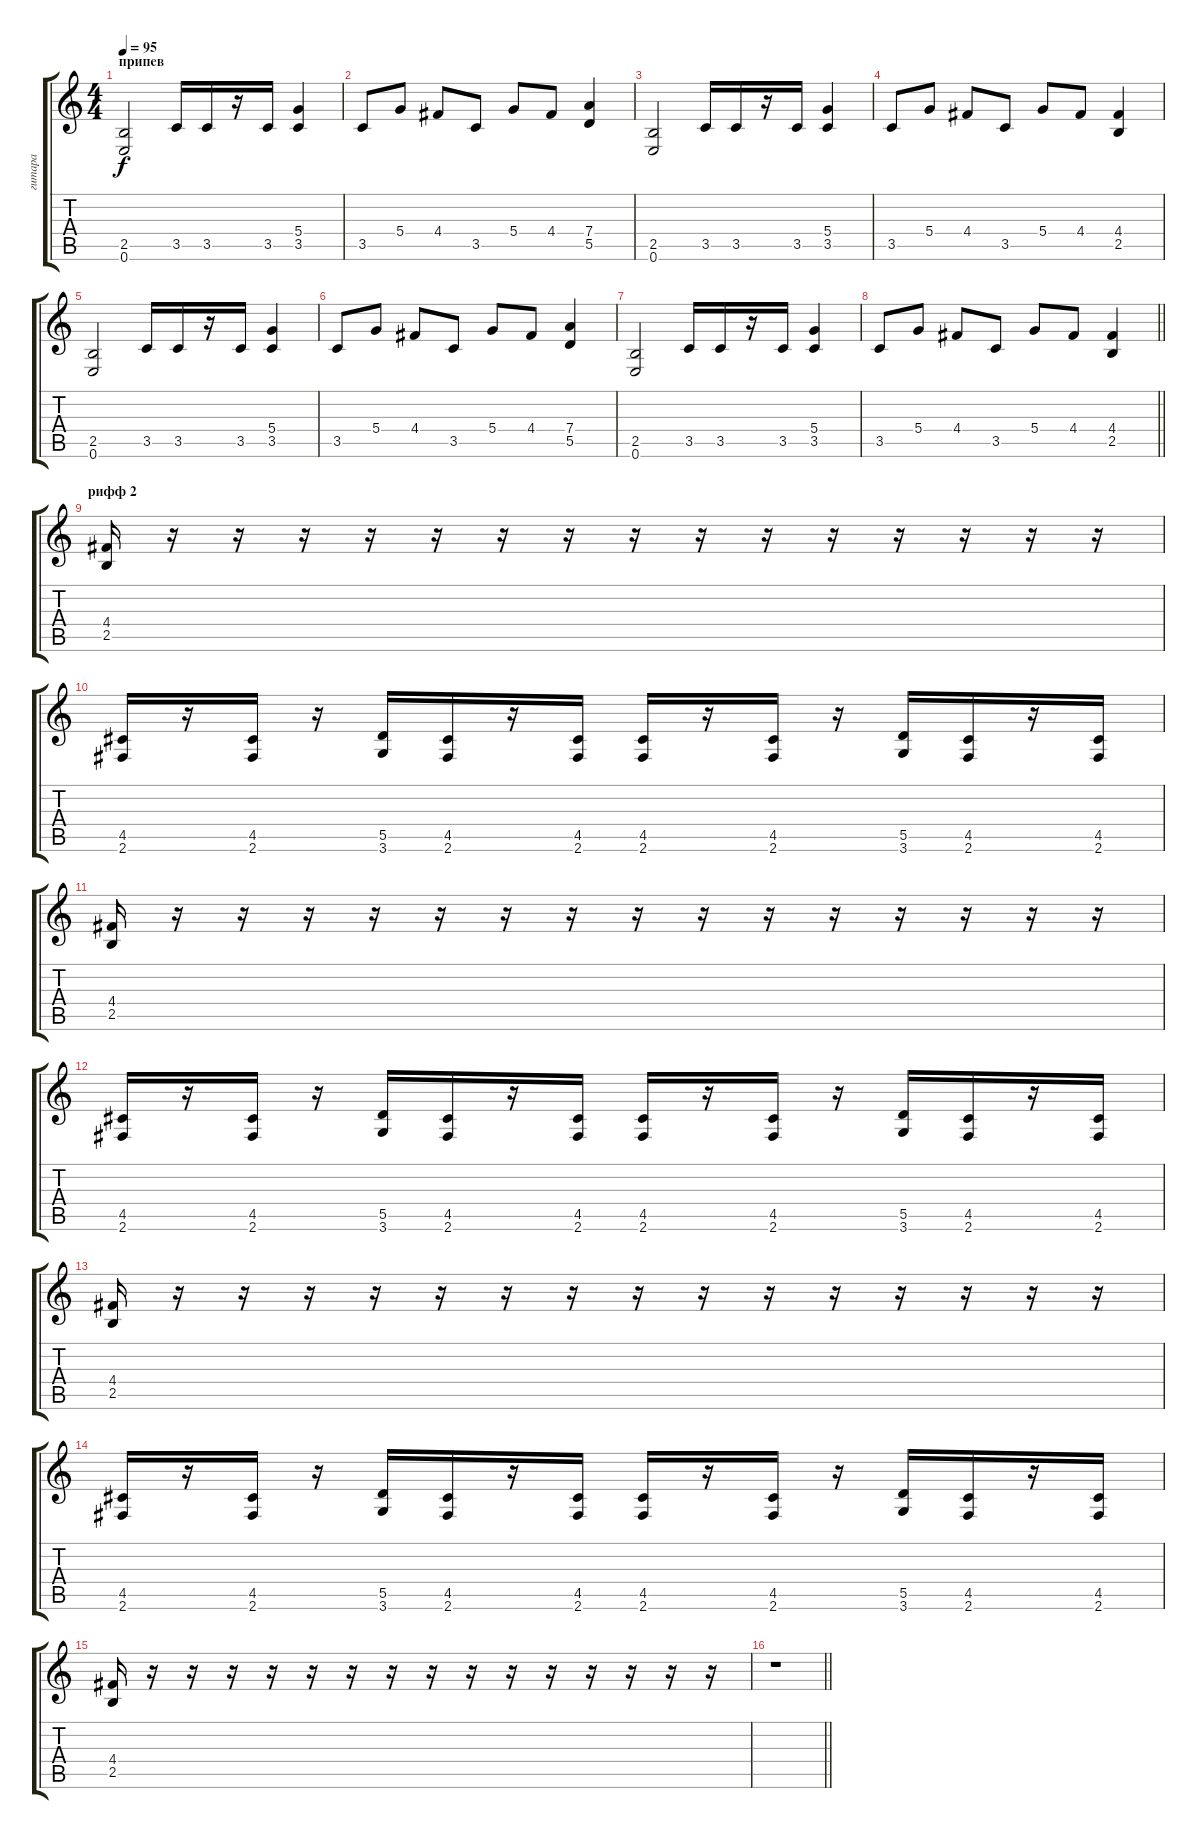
\track ("гитара" "гитара") {instrument overdrivenguitar}
\staff {score tabs}
\tuning (E4 B3 G3 D3 A2 E2) {hide}
\ts (4 4)
\section ("" "припев")
\tempo 95
\clef g2
\ks c
(2.5 0.6).2{dy f} 3.5.16 3.5.16 r.16 3.5.16 (5.4 3.5).4 |
3.5.8 5.4.8 4.4.8 3.5.8 5.4.8 4.4.8 (7.4 5.5).4 |
(2.5 0.6).2 3.5.16 3.5.16 r.16 3.5.16 (5.4 3.5).4 |
3.5.8 5.4.8 4.4.8 3.5.8 5.4.8 4.4.8 (4.4 2.5).4 |
(2.5 0.6).2 3.5.16 3.5.16 r.16 3.5.16 (5.4 3.5).4 |
3.5.8 5.4.8 4.4.8 3.5.8 5.4.8 4.4.8 (7.4 5.5).4 |
(2.5 0.6).2 3.5.16 3.5.16 r.16 3.5.16 (5.4 3.5).4 |
\barLineRight lightlight
3.5.8 5.4.8 4.4.8 3.5.8 5.4.8 4.4.8 (4.4 2.5).4 |
\section ("" "рифф 2")
(4.4 2.5).16 r.16 r.16 r.16 r.16 r.16 r.16 r.16 r.16 r.16 r.16 r.16 r.16 r.16 r.16 r.16 |
(4.5 2.6).16 r.16 (4.5 2.6).16 r.16 (5.5 3.6).16 (4.5 2.6).16 r.16 (4.5 2.6).16 (4.5 2.6).16 r.16 (4.5 2.6).16 r.16 (5.5 3.6).16 (4.5 2.6).16 r.16 (4.5 2.6).16 |
(4.4 2.5).16 r.16 r.16 r.16 r.16 r.16 r.16 r.16 r.16 r.16 r.16 r.16 r.16 r.16 r.16 r.16 |
(4.5 2.6).16 r.16 (4.5 2.6).16 r.16 (5.5 3.6).16 (4.5 2.6).16 r.16 (4.5 2.6).16 (4.5 2.6).16 r.16 (4.5 2.6).16 r.16 (5.5 3.6).16 (4.5 2.6).16 r.16 (4.5 2.6).16 |
(4.4 2.5).16 r.16 r.16 r.16 r.16 r.16 r.16 r.16 r.16 r.16 r.16 r.16 r.16 r.16 r.16 r.16 |
(4.5 2.6).16 r.16 (4.5 2.6).16 r.16 (5.5 3.6).16 (4.5 2.6).16 r.16 (4.5 2.6).16 (4.5 2.6).16 r.16 (4.5 2.6).16 r.16 (5.5 3.6).16 (4.5 2.6).16 r.16 (4.5 2.6).16 |
(4.4 2.5).16 r.16 r.16 r.16 r.16 r.16 r.16 r.16 r.16 r.16 r.16 r.16 r.16 r.16 r.16 r.16 |
\barLineRight lightlight
r.1
